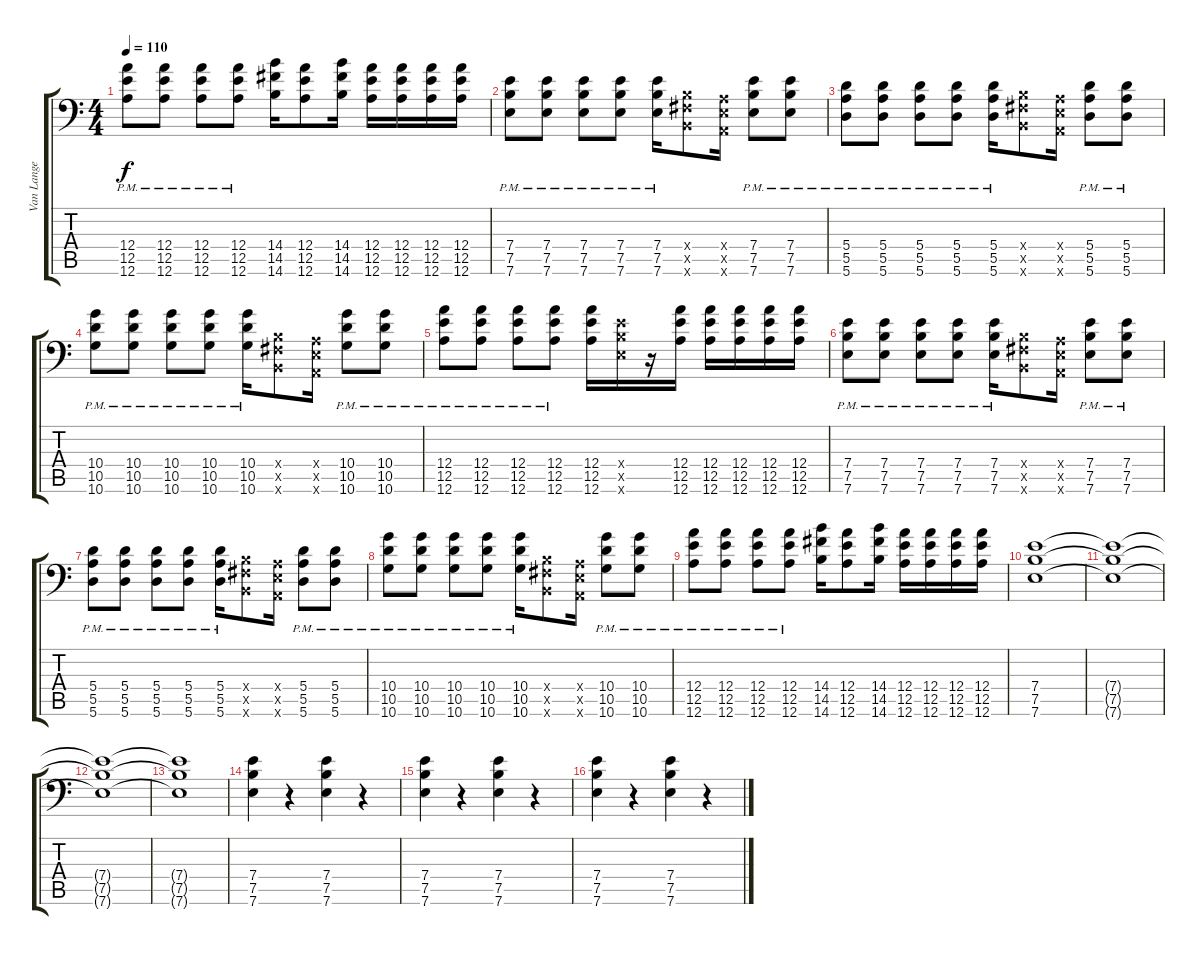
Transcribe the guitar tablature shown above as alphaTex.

\track ("Van Lange" "Van Lange") {instrument distortionguitar}
\staff {score tabs}
\tuning (B3 Gb3 D3 A2 E2 A1) {hide}
\ts (4 4)
\tempo 110
\clef f4
\ks c
(12.4{pm} 12.5{pm} 12.6{pm}).8{dy f} (12.4{pm} 12.5{pm} 12.6{pm}).8 (12.4{pm} 12.5{pm} 12.6{pm}).8 (12.4{pm} 12.5{pm} 12.6{pm}).8 (14.4 14.5 14.6).16 (12.4 12.5 12.6).8 (14.4 14.5 14.6).16 (12.4 12.5 12.6).16 (12.4 12.5 12.6).16 (12.4 12.5 12.6).16 (12.4 12.5 12.6).16 |
(7.4{pm} 7.5{pm} 7.6{pm}).8 (7.4{pm} 7.5{pm} 7.6{pm}).8 (7.4{pm} 7.5{pm} 7.6{pm}).8 (7.4{pm} 7.5{pm} 7.6{pm}).8 (7.4{pm} 7.5{pm} 7.6{pm}).16 (2.4{x} 2.5{x} 2.6{x}).8 (0.4{x} 0.5{x} 0.6{x}).16 (7.4{pm} 7.5{pm} 7.6{pm}).8 (7.4{pm} 7.5{pm} 7.6{pm}).8 |
(5.4{pm} 5.5{pm} 5.6{pm}).8 (5.4{pm} 5.5{pm} 5.6{pm}).8 (5.4{pm} 5.5{pm} 5.6{pm}).8 (5.4{pm} 5.5{pm} 5.6{pm}).8 (5.4{pm} 5.5{pm} 5.6{pm}).16 (2.4{x} 2.5{x} 2.6{x}).8 (0.4{x} 0.5{x} 0.6{x}).16 (5.4{pm} 5.5{pm} 5.6{pm}).8 (5.4{pm} 5.5{pm} 5.6{pm}).8 |
(10.4{pm} 10.5{pm} 10.6{pm}).8 (10.4{pm} 10.5{pm} 10.6{pm}).8 (10.4{pm} 10.5{pm} 10.6{pm}).8 (10.4{pm} 10.5{pm} 10.6{pm}).8 (10.4{pm} 10.5{pm} 10.6{pm}).16 (2.4{x} 2.5{x} 2.6{x}).8 (0.4{x} 0.5{x} 0.6{x}).16 (10.4{pm} 10.5{pm} 10.6{pm}).8 (10.4{pm} 10.5{pm} 10.6{pm}).8 |
(12.4{pm} 12.5{pm} 12.6{pm}).8 (12.4{pm} 12.5{pm} 12.6{pm}).8 (12.4{pm} 12.5{pm} 12.6{pm}).8 (12.4{pm} 12.5{pm} 12.6{pm}).8 (12.4 12.5 12.6).16 (7.4{x} 7.5{x} 7.6{x}).16 r.16 (12.4 12.5 12.6).16 (12.4 12.5 12.6).16 (12.4 12.5 12.6).16 (12.4 12.5 12.6).16 (12.4 12.5 12.6).16 |
(7.4{pm} 7.5{pm} 7.6{pm}).8 (7.4{pm} 7.5{pm} 7.6{pm}).8 (7.4{pm} 7.5{pm} 7.6{pm}).8 (7.4{pm} 7.5{pm} 7.6{pm}).8 (7.4{pm} 7.5{pm} 7.6{pm}).16 (2.4{x} 2.5{x} 2.6{x}).8 (0.4{x} 0.5{x} 0.6{x}).16 (7.4{pm} 7.5{pm} 7.6{pm}).8 (7.4{pm} 7.5{pm} 7.6{pm}).8 |
(5.4{pm} 5.5{pm} 5.6{pm}).8 (5.4{pm} 5.5{pm} 5.6{pm}).8 (5.4{pm} 5.5{pm} 5.6{pm}).8 (5.4{pm} 5.5{pm} 5.6{pm}).8 (5.4{pm} 5.5{pm} 5.6{pm}).16 (2.4{x} 2.5{x} 2.6{x}).8 (0.4{x} 0.5{x} 0.6{x}).16 (5.4{pm} 5.5{pm} 5.6{pm}).8 (5.4{pm} 5.5{pm} 5.6{pm}).8 |
(10.4{pm} 10.5{pm} 10.6{pm}).8 (10.4{pm} 10.5{pm} 10.6{pm}).8 (10.4{pm} 10.5{pm} 10.6{pm}).8 (10.4{pm} 10.5{pm} 10.6{pm}).8 (10.4{pm} 10.5{pm} 10.6{pm}).16 (2.4{x} 2.5{x} 2.6{x}).8 (0.4{x} 0.5{x} 0.6{x}).16 (10.4{pm} 10.5{pm} 10.6{pm}).8 (10.4{pm} 10.5{pm} 10.6{pm}).8 |
(12.4{pm} 12.5{pm} 12.6{pm}).8 (12.4{pm} 12.5{pm} 12.6{pm}).8 (12.4{pm} 12.5{pm} 12.6{pm}).8 (12.4{pm} 12.5{pm} 12.6{pm}).8 (14.4 14.5 14.6).16 (12.4 12.5 12.6).8 (14.4 14.5 14.6).16 (12.4 12.5 12.6).16 (12.4 12.5 12.6).16 (12.4 12.5 12.6).16 (12.4 12.5 12.6).16 |
(7.4 7.5 7.6).1 |
(7.4{t} 7.5{t} 7.6{t}).1 |
(7.4{t} 7.5{t} 7.6{t}).1 |
(7.4{t} 7.5{t} 7.6{t}).1 |
(7.4 7.5 7.6).4 r.4 (7.4 7.5 7.6).4 r.4 |
(7.4 7.5 7.6).4 r.4 (7.4 7.5 7.6).4 r.4 |
(7.4 7.5 7.6).4 r.4 (7.4 7.5 7.6).4 r.4
